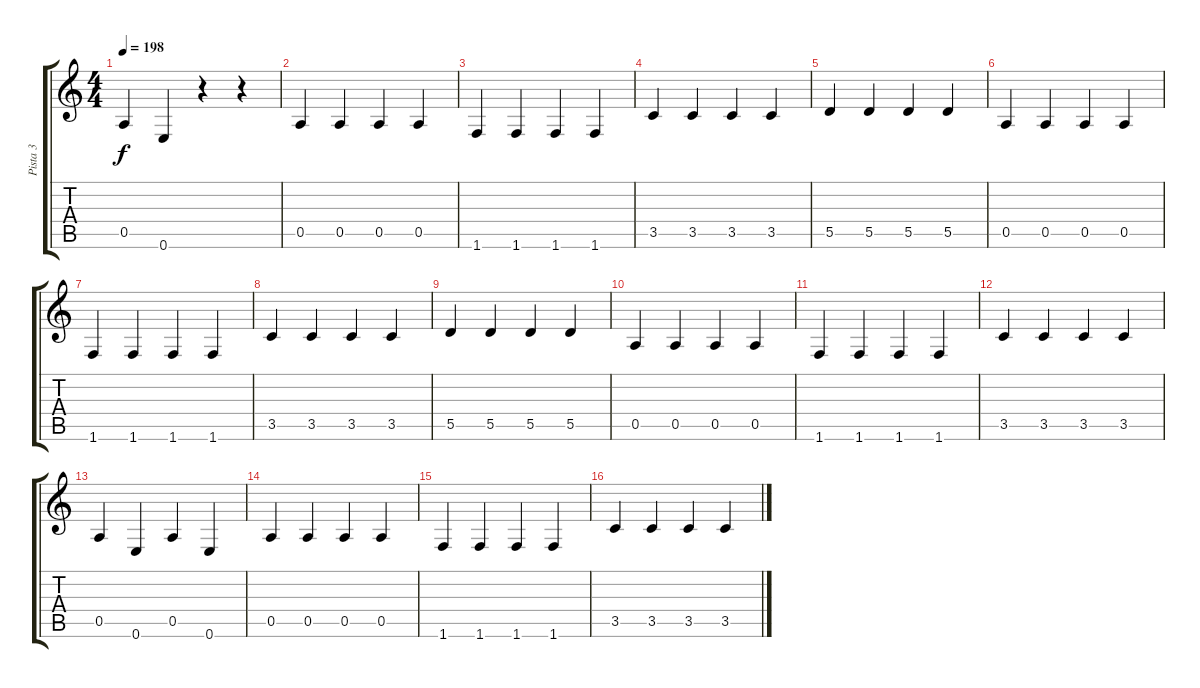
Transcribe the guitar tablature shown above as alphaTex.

\track ("Pista 3" "Pista 3") {instrument electricbasspick}
\staff {score tabs}
\tuning (E4 B3 G3 D3 A2 E2) {hide}
\ts (4 4)
\tempo 198
\clef g2
\ks c
0.5.4{dy f} 0.6.4 r.4 r.4 |
0.5.4 0.5.4 0.5.4 0.5.4 |
1.6.4 1.6.4 1.6.4 1.6.4 |
3.5.4 3.5.4 3.5.4 3.5.4 |
5.5.4 5.5.4 5.5.4 5.5.4 |
0.5.4 0.5.4 0.5.4 0.5.4 |
1.6.4 1.6.4 1.6.4 1.6.4 |
3.5.4 3.5.4 3.5.4 3.5.4 |
5.5.4 5.5.4 5.5.4 5.5.4 |
0.5.4 0.5.4 0.5.4 0.5.4 |
1.6.4 1.6.4 1.6.4 1.6.4 |
3.5.4 3.5.4 3.5.4 3.5.4 |
0.5.4 0.6.4 0.5.4 0.6.4 |
0.5.4 0.5.4 0.5.4 0.5.4 |
1.6.4 1.6.4 1.6.4 1.6.4 |
3.5.4 3.5.4 3.5.4 3.5.4
